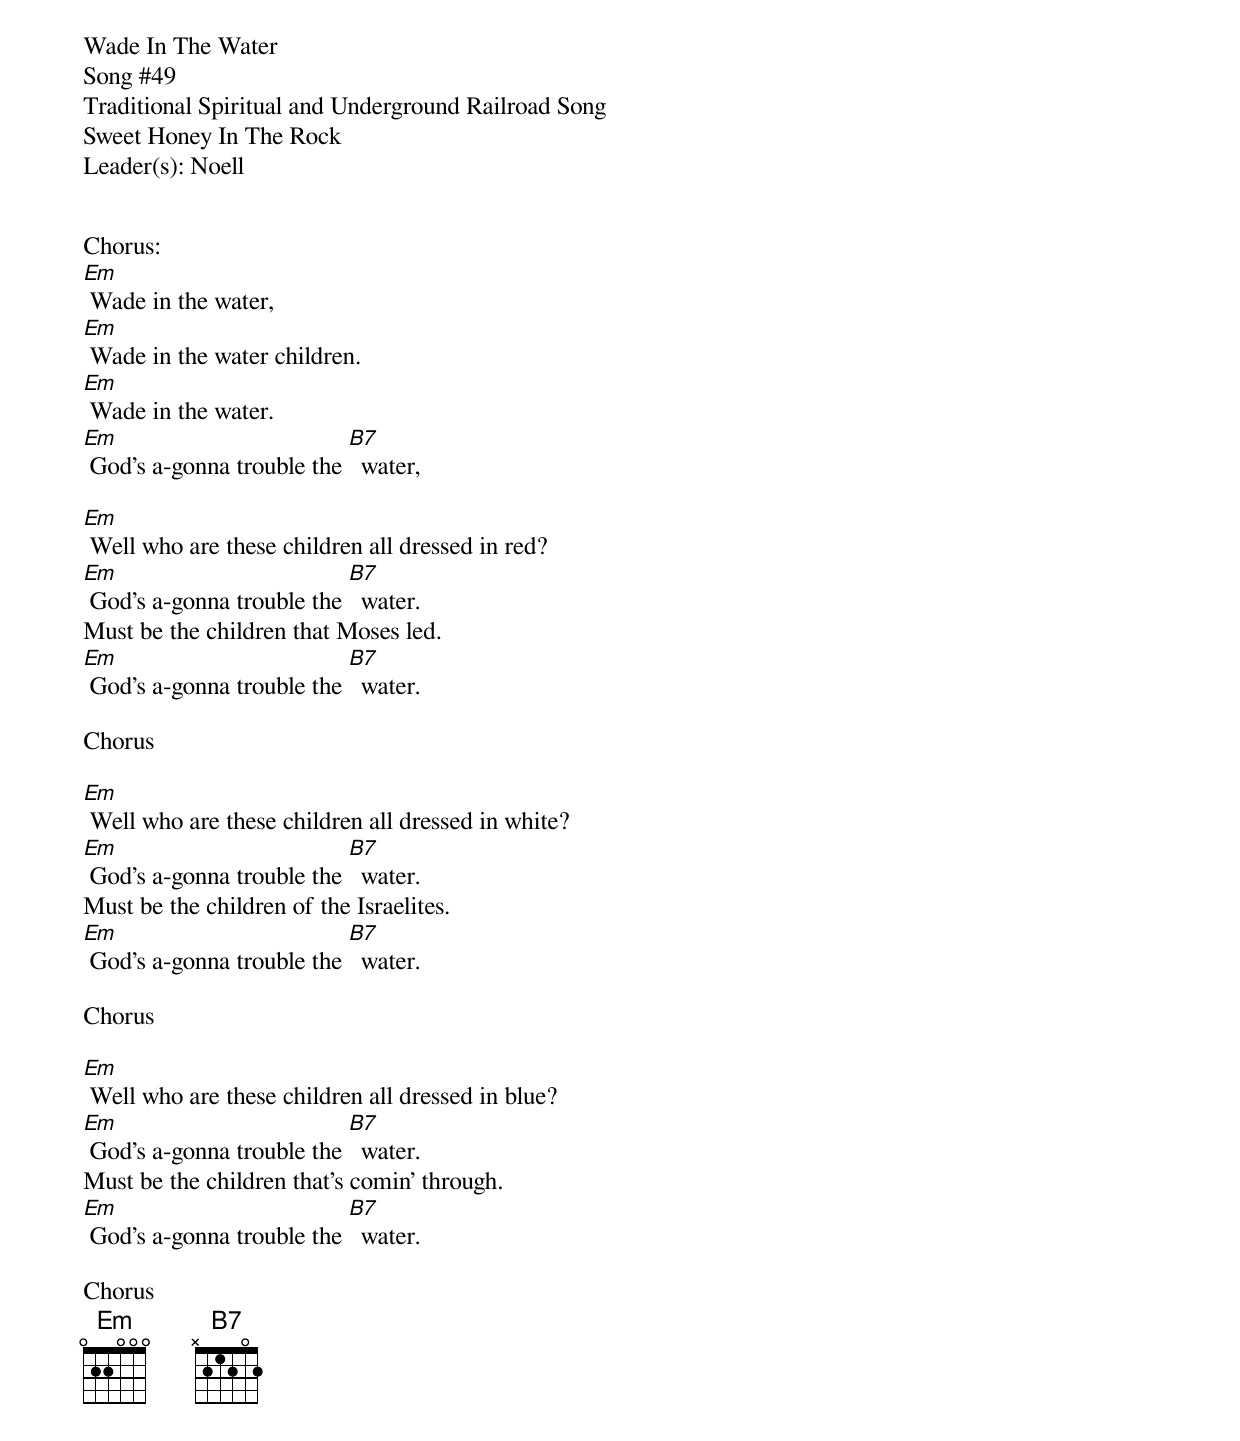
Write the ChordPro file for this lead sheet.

Wade In The Water
Song #49
Traditional Spiritual and Underground Railroad Song
Sweet Honey In The Rock
Leader(s): Noell


Chorus:
[Em] Wade in the water,
[Em] Wade in the water children.
[Em] Wade in the water.
[Em] God's a-gonna trouble the [B7]  water,

[Em] Well who are these children all dressed in red?
[Em] God's a-gonna trouble the [B7]  water.
Must be the children that Moses led.
[Em] God's a-gonna trouble the [B7]  water.

Chorus

[Em] Well who are these children all dressed in white?
[Em] God's a-gonna trouble the [B7]  water.
Must be the children of the Israelites.
[Em] God's a-gonna trouble the [B7]  water.

Chorus

[Em] Well who are these children all dressed in blue?
[Em] God's a-gonna trouble the [B7]  water.
Must be the children that’s comin’ through.
[Em] God's a-gonna trouble the [B7]  water.

Chorus
